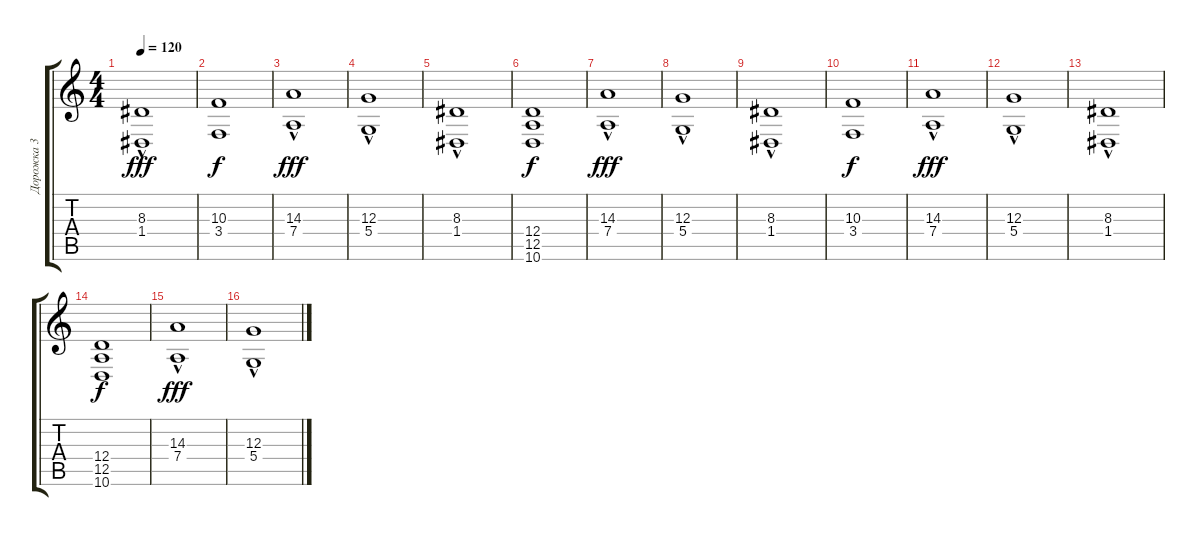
\track ("Дорожка 3" "Дорожка 3") {instrument lead6voice}
\staff {score tabs}
\tuning (E4 B3 G3 D3 A2 E2) {hide}
\ts (4 4)
\tempo 120
\clef g2
\ks c
(8.3{hac} 1.4).1{dy fff} |
(10.3 3.4).1{dy f} |
(14.3{hac} 7.4).1{dy fff} |
(12.3{hac} 5.4).1 |
(8.3{hac} 1.4).1 |
(12.4 12.5 10.6).1{dy f} |
(14.3{hac} 7.4).1{dy fff} |
(12.3{hac} 5.4).1 |
(8.3{hac} 1.4).1 |
(10.3 3.4).1{dy f} |
(14.3{hac} 7.4).1{dy fff} |
(12.3{hac} 5.4).1 |
(8.3{hac} 1.4).1 |
(12.4 12.5 10.6).1{dy f} |
(14.3{hac} 7.4).1{dy fff} |
(12.3{hac} 5.4).1
